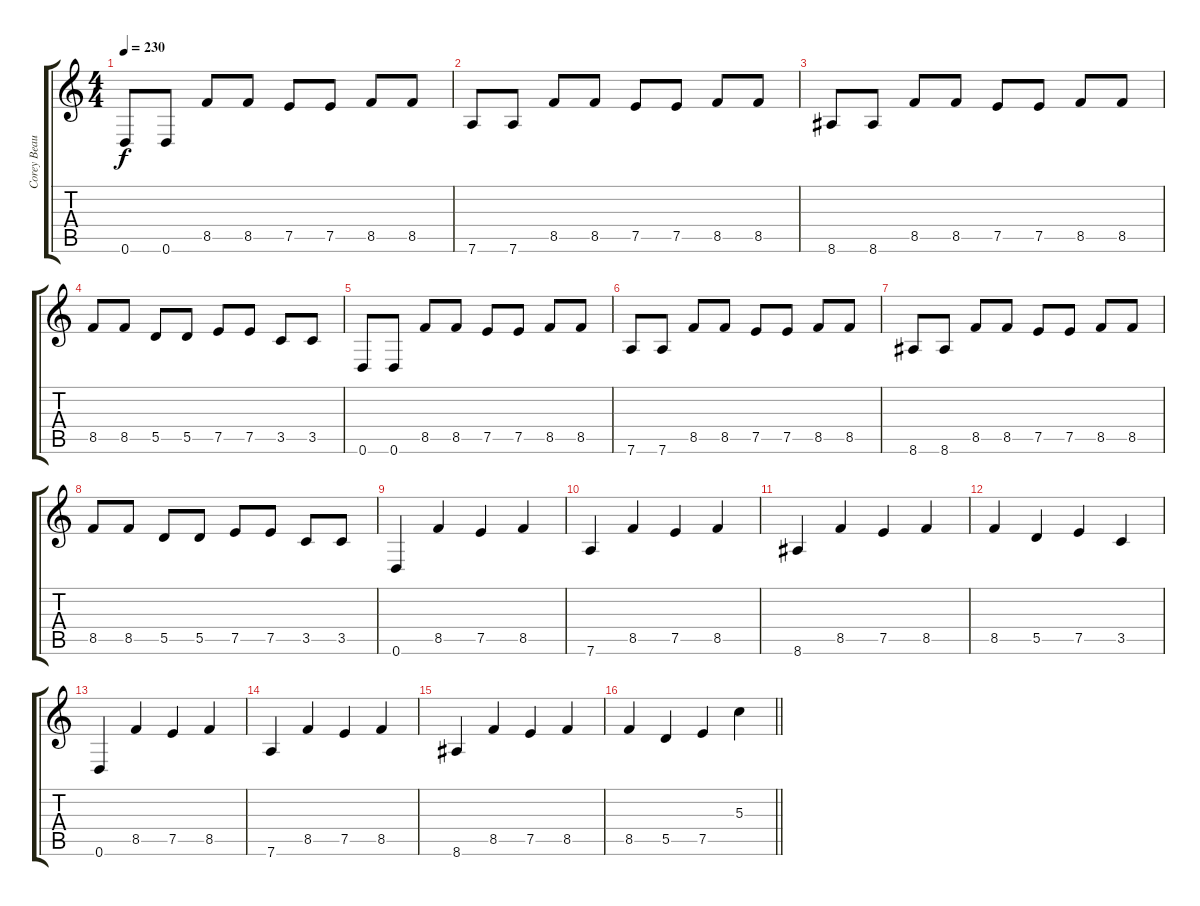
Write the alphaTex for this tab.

\track ("Corey Beaulieu" "Corey Beau") {instrument overdrivenguitar}
\staff {score tabs}
\tuning (E4 B3 G3 D3 A2 D2) {hide}
\ts (4 4)
\tempo 230
\clef g2
\ks c
0.6.8{dy f} 0.6.8 8.5.8 8.5.8 7.5.8 7.5.8 8.5.8 8.5.8 |
7.6.8 7.6.8 8.5.8 8.5.8 7.5.8 7.5.8 8.5.8 8.5.8 |
8.6.8 8.6.8 8.5.8 8.5.8 7.5.8 7.5.8 8.5.8 8.5.8 |
8.5.8 8.5.8 5.5.8 5.5.8 7.5.8 7.5.8 3.5.8 3.5.8 |
0.6.8 0.6.8 8.5.8 8.5.8 7.5.8 7.5.8 8.5.8 8.5.8 |
7.6.8 7.6.8 8.5.8 8.5.8 7.5.8 7.5.8 8.5.8 8.5.8 |
8.6.8 8.6.8 8.5.8 8.5.8 7.5.8 7.5.8 8.5.8 8.5.8 |
8.5.8 8.5.8 5.5.8 5.5.8 7.5.8 7.5.8 3.5.8 3.5.8 |
0.6.4 8.5.4 7.5.4 8.5.4 |
7.6.4 8.5.4 7.5.4 8.5.4 |
8.6.4 8.5.4 7.5.4 8.5.4 |
8.5.4 5.5.4 7.5.4 3.5.4 |
0.6.4 8.5.4 7.5.4 8.5.4 |
7.6.4 8.5.4 7.5.4 8.5.4 |
8.6.4 8.5.4 7.5.4 8.5.4 |
\barLineRight lightlight
8.5.4 5.5.4 7.5.4 5.3.4
